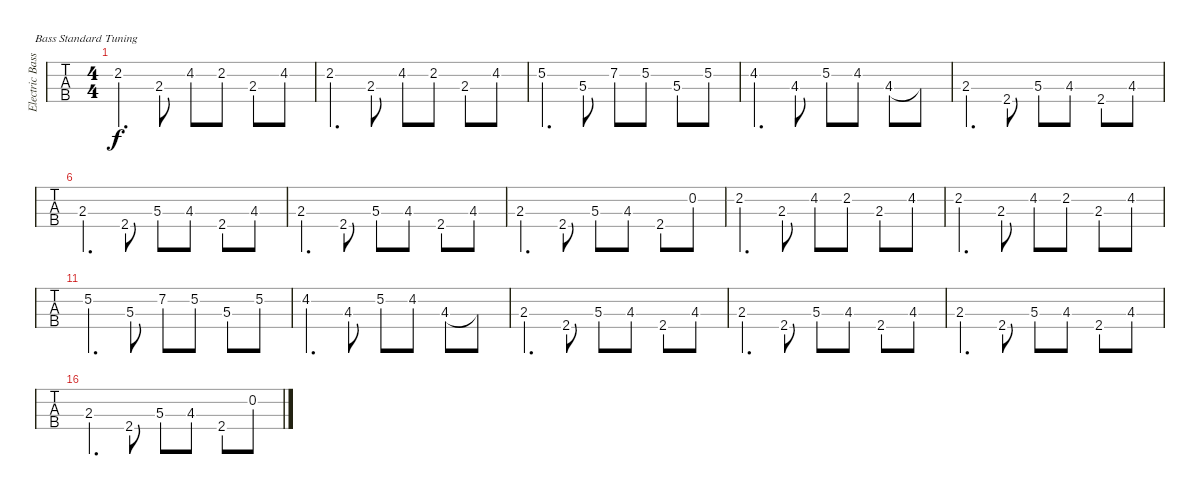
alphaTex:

\bracketExtendMode groupsimilarinstruments
\multiTrackTrackNamePolicy hidden
\firstSystemTrackNameMode fullname
\otherSystemsTrackNameMode fullname
\otherSystemsTrackNameOrientation horizontal
\defaultBarNumberDisplay FirstOfSystem
\track ("Electric Bass" "E-Bass") {multiBarRest instrument electricbassfinger}
\staff {tabs}
\tuning (G2 D2 A1 E1)
\ts (4 4)
\tempo (150 hide)
\clef f4
\ks c
2.2.4{d dy f} 2.3.8 4.2.8 2.2.8 2.3.8 4.2.8 |
2.2.4{d} 2.3.8 4.2.8 2.2.8 2.3.8 4.2.8 |
5.2.4{d} 5.3.8 7.2.8 5.2.8 5.3.8 5.2.8 |
4.2.4{d} 4.3.8 5.2.8 4.2.8 4.3.8 4.3{t}.8 |
2.3.4{d} 2.4.8 5.3.8 4.3.8 2.4.8 4.3.8 |
2.3.4{d} 2.4.8 5.3.8 4.3.8 2.4.8 4.3.8 |
2.3.4{d} 2.4.8 5.3.8 4.3.8 2.4.8 4.3.8 |
2.3.4{d} 2.4.8 5.3.8 4.3.8 2.4.8 0.2.8 |
2.2.4{d} 2.3.8 4.2.8 2.2.8 2.3.8 4.2.8 |
2.2.4{d} 2.3.8 4.2.8 2.2.8 2.3.8 4.2.8 |
5.2.4{d} 5.3.8 7.2.8 5.2.8 5.3.8 5.2.8 |
4.2.4{d} 4.3.8 5.2.8 4.2.8 4.3.8 4.3{t}.8 |
2.3.4{d} 2.4.8 5.3.8 4.3.8 2.4.8 4.3.8 |
2.3.4{d} 2.4.8 5.3.8 4.3.8 2.4.8 4.3.8 |
2.3.4{d} 2.4.8 5.3.8 4.3.8 2.4.8 4.3.8 |
2.3.4{d} 2.4.8 5.3.8 4.3.8 2.4.8 0.2.8
